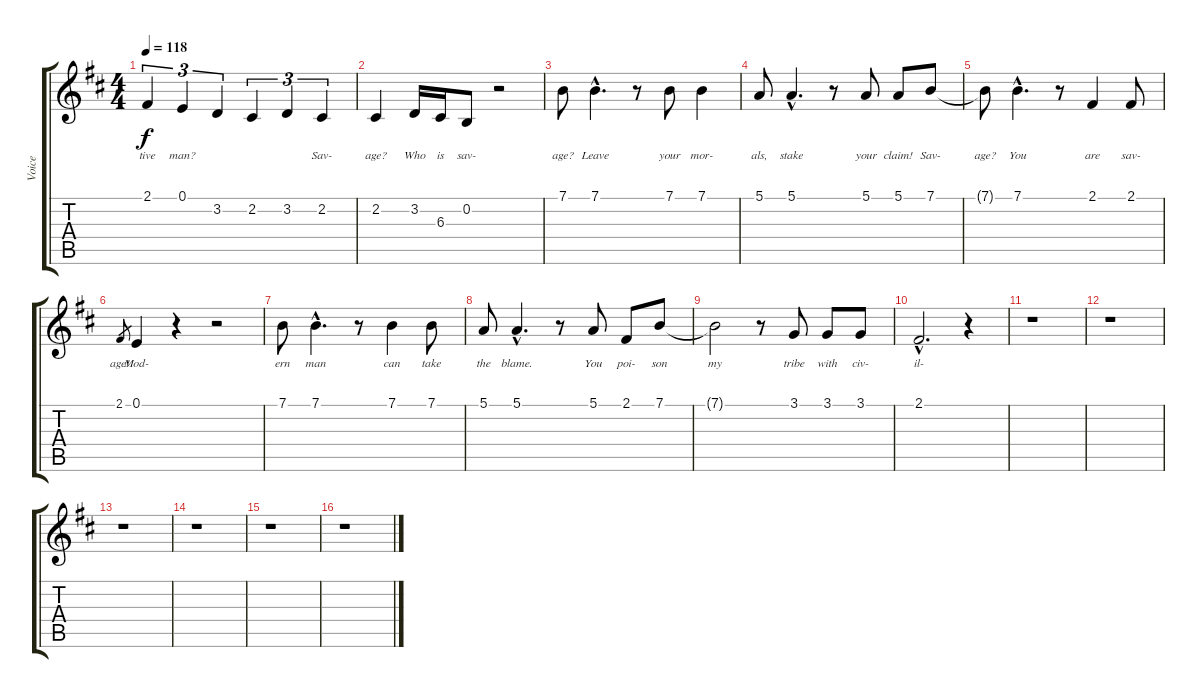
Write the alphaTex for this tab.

\track ("Voice" "Voice") {instrument fiddle}
\staff {score tabs}
\tuning (E4 B3 G3 D3 A2 E2) {hide}
\ts (4 4)
\tempo 118
\clef g2
\ks d
2.1.4{tu (3 2) lyrics (0 "tive") lyrics (1 "") lyrics (2 "") lyrics (3 "") lyrics (4 "") dy f} 0.1.4{tu (3 2) lyrics (0 "man?") lyrics (1 "") lyrics (2 "") lyrics (3 "") lyrics (4 "")} 3.2.4{tu (3 2) lyrics (0 "") lyrics (1 "") lyrics (2 "") lyrics (3 "") lyrics (4 "")} 2.2.4{tu (3 2) lyrics (0 "") lyrics (1 "") lyrics (2 "") lyrics (3 "") lyrics (4 "")} 3.2.4{tu (3 2) lyrics (0 "") lyrics (1 "") lyrics (2 "") lyrics (3 "") lyrics (4 "")} 2.2.4{tu (3 2) lyrics (0 "Sav-") lyrics (1 "") lyrics (2 "") lyrics (3 "") lyrics (4 "")} |
2.2.4{lyrics (0 "age?") lyrics (1 "") lyrics (2 "") lyrics (3 "") lyrics (4 "")} 3.2.16{lyrics (0 "Who") lyrics (1 "") lyrics (2 "") lyrics (3 "") lyrics (4 "")} 6.3.16{lyrics (0 "is") lyrics (1 "") lyrics (2 "") lyrics (3 "") lyrics (4 "")} 0.2.8{lyrics (0 "sav-") lyrics (1 "") lyrics (2 "") lyrics (3 "") lyrics (4 "")} r.2 |
7.1.8{lyrics (0 "age?") lyrics (1 "") lyrics (2 "") lyrics (3 "") lyrics (4 "")} 7.1{hac}.4{d lyrics (0 "Leave") lyrics (1 "") lyrics (2 "") lyrics (3 "") lyrics (4 "")} r.8 7.1.8{lyrics (0 "your") lyrics (1 "") lyrics (2 "") lyrics (3 "") lyrics (4 "")} 7.1.4{lyrics (0 "mor-") lyrics (1 "") lyrics (2 "") lyrics (3 "") lyrics (4 "")} |
5.1.8{lyrics (0 "als,") lyrics (1 "") lyrics (2 "") lyrics (3 "") lyrics (4 "")} 5.1{hac}.4{d lyrics (0 "stake") lyrics (1 "") lyrics (2 "") lyrics (3 "") lyrics (4 "")} r.8 5.1.8{lyrics (0 "your") lyrics (1 "") lyrics (2 "") lyrics (3 "") lyrics (4 "")} 5.1.8{lyrics (0 "claim!") lyrics (1 "") lyrics (2 "") lyrics (3 "") lyrics (4 "")} 7.1.8{lyrics (0 "Sav-") lyrics (1 "") lyrics (2 "") lyrics (3 "") lyrics (4 "")} |
7.1{t}.8{lyrics (0 "age?") lyrics (1 "") lyrics (2 "") lyrics (3 "") lyrics (4 "")} 7.1{hac}.4{d lyrics (0 "You") lyrics (1 "") lyrics (2 "") lyrics (3 "") lyrics (4 "")} r.8 2.1.4{lyrics (0 "are") lyrics (1 "") lyrics (2 "") lyrics (3 "") lyrics (4 "")} 2.1.8{lyrics (0 "sav-") lyrics (1 "") lyrics (2 "") lyrics (3 "") lyrics (4 "")} |
2.1.8{lyrics (0 "age!") lyrics (1 "") lyrics (2 "") lyrics (3 "") lyrics (4 "") gr} 0.1.4{lyrics (0 "Mod-") lyrics (1 "") lyrics (2 "") lyrics (3 "") lyrics (4 "")} r.4 r.2 |
7.1.8{lyrics (0 "ern") lyrics (1 "") lyrics (2 "") lyrics (3 "") lyrics (4 "")} 7.1{hac}.4{d lyrics (0 "man") lyrics (1 "") lyrics (2 "") lyrics (3 "") lyrics (4 "")} r.8 7.1.4{lyrics (0 "can") lyrics (1 "") lyrics (2 "") lyrics (3 "") lyrics (4 "")} 7.1.8{lyrics (0 "take") lyrics (1 "") lyrics (2 "") lyrics (3 "") lyrics (4 "")} |
5.1.8{lyrics (0 "the") lyrics (1 "") lyrics (2 "") lyrics (3 "") lyrics (4 "")} 5.1{hac}.4{d lyrics (0 "blame.") lyrics (1 "") lyrics (2 "") lyrics (3 "") lyrics (4 "")} r.8 5.1.8{lyrics (0 "You") lyrics (1 "") lyrics (2 "") lyrics (3 "") lyrics (4 "")} 2.1.8{lyrics (0 "poi-") lyrics (1 "") lyrics (2 "") lyrics (3 "") lyrics (4 "")} 7.1.8{lyrics (0 "son") lyrics (1 "") lyrics (2 "") lyrics (3 "") lyrics (4 "")} |
7.1{t}.2{lyrics (0 "my") lyrics (1 "") lyrics (2 "") lyrics (3 "") lyrics (4 "")} r.8 3.1.8{lyrics (0 "tribe") lyrics (1 "") lyrics (2 "") lyrics (3 "") lyrics (4 "")} 3.1.8{lyrics (0 "with") lyrics (1 "") lyrics (2 "") lyrics (3 "") lyrics (4 "")} 3.1.8{lyrics (0 "civ-") lyrics (1 "") lyrics (2 "") lyrics (3 "") lyrics (4 "")} |
2.1{hac}.2{d lyrics (0 "il-") lyrics (1 "") lyrics (2 "") lyrics (3 "") lyrics (4 "")} r.4 |
r.1 |
r.1 |
r.1 |
r.1 |
r.1 |
r.1
